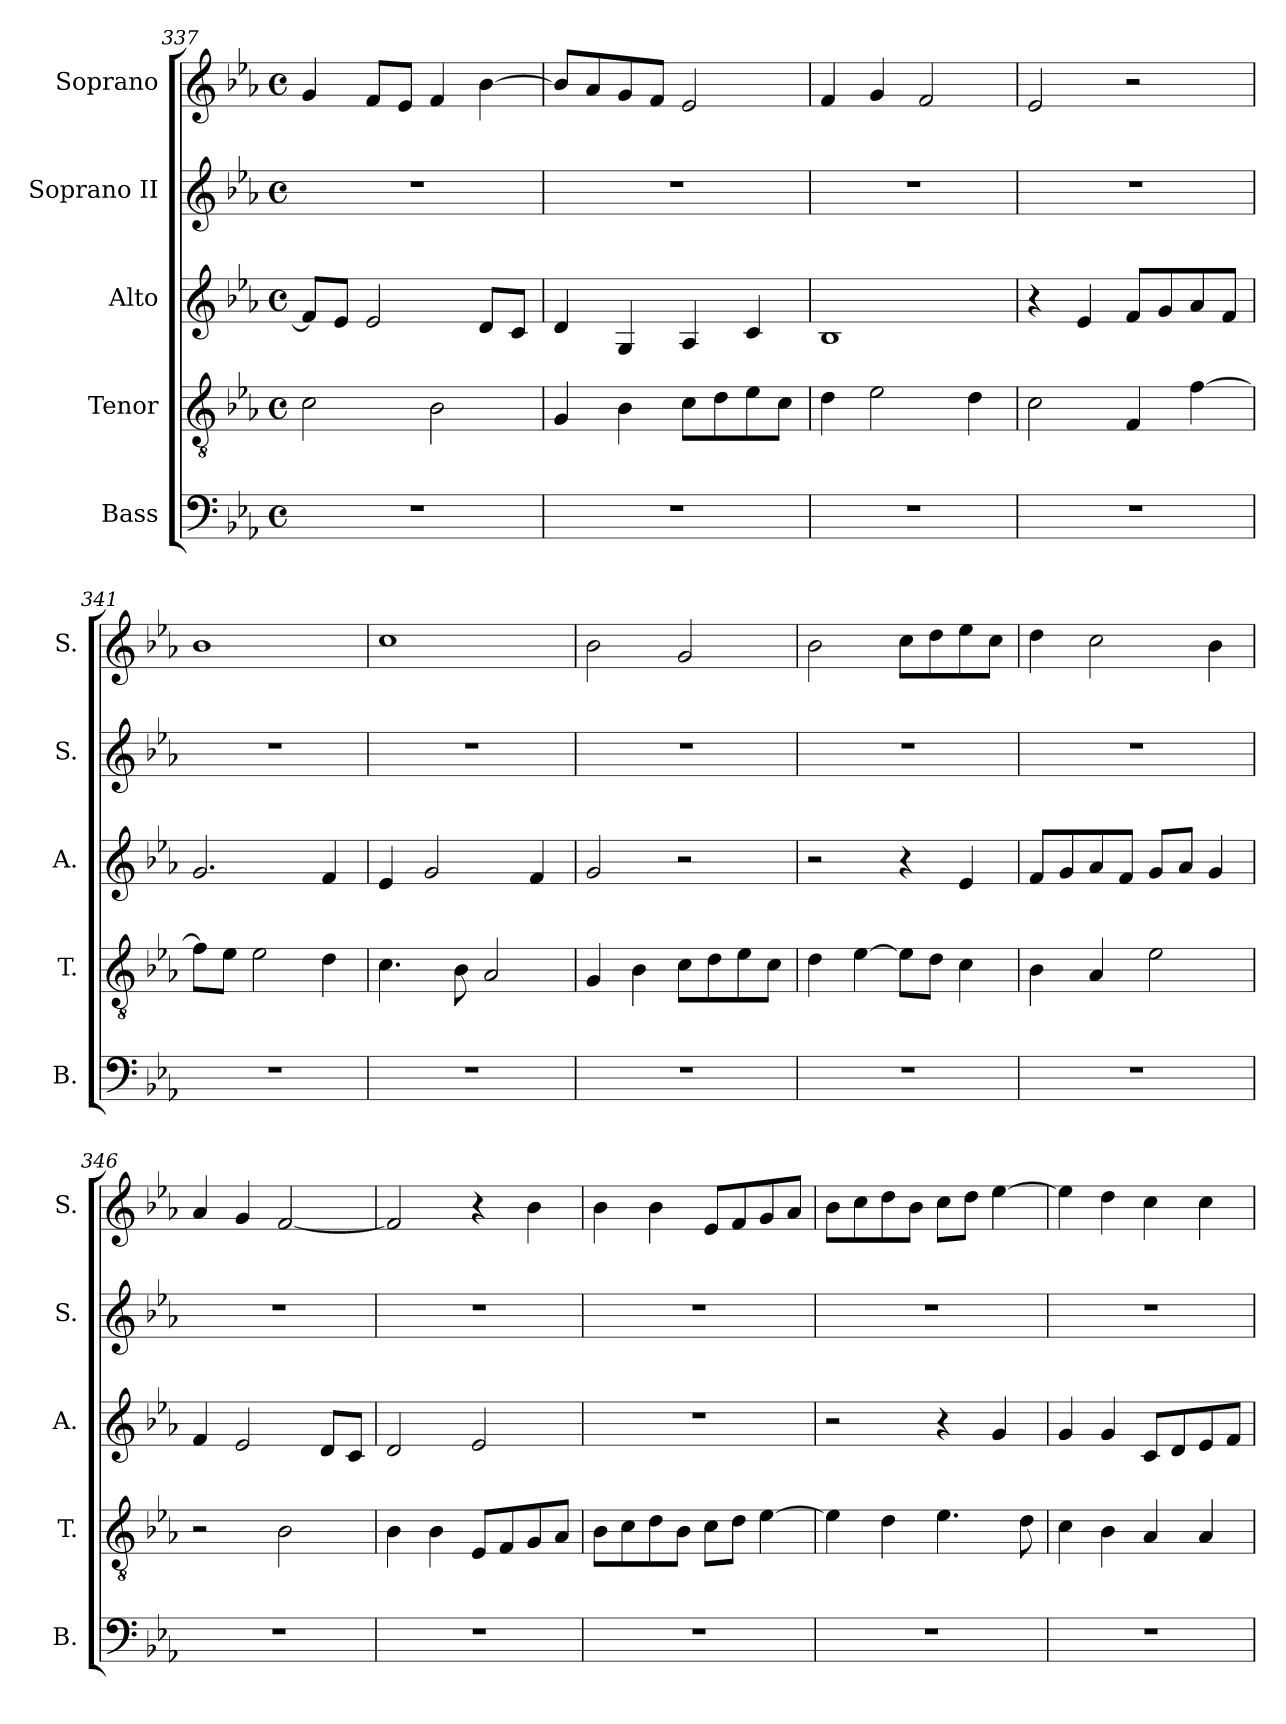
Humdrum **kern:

**kern	**kern	**kern	**kern	**kern
*part5	*part4	*part3	*part2	*part1
*staff5	*staff4	*staff3	*staff2	*staff1
*I"Bass	*I"Tenor	*I"Alto	*I"Soprano II	*I"Soprano
*I'B.	*I'T.	*I'A.	*I'S.	*I'S.
*clefF4	*clefGv2	*clefG2	*clefG2	*clefG2
*k[b-e-a-]	*k[b-e-a-]	*k[b-e-a-]	*k[b-e-a-]	*k[b-e-a-]
*E-:	*E-:	*E-:	*E-:	*E-:
*M4/4	*M4/4	*M4/4	*M4/4	*M4/4
*met(c)	*met(c)	*met(c)	*met(c)	*met(c)
=337	=337	=337	=337	=337
1r	2c\	8f/L]	1r	4g/
.	.	8e-/J	.	.
.	.	2e-/	.	8f/L
.	.	.	.	8e-/J
.	2B-\	.	.	4f/
.	.	8d/L	.	[>4b-\
.	.	8c/J	.	.
=338	=338	=338	=338	=338
1r	4G/	4d/	1r	8b-/L]
.	.	.	.	8a-/
.	4B-\	4G/	.	8g/
.	.	.	.	8f/J
.	8c\L	4A-/	.	2e-/
.	8d\	.	.	.
.	8e-\	4c/	.	.
.	8c\J	.	.	.
=339	=339	=339	=339	=339
1r	4d\	1B-	1r	4f/
.	2e-\	.	.	4g/
.	.	.	.	2f/
.	4d\	.	.	.
=340	=340	=340	=340	=340
1r	2c\	4r	1r	2e-/
.	.	4e-/	.	.
.	4F/	8f/L	.	2r
.	.	8g/	.	.
.	[<4f\	8a-/	.	.
.	.	8f/J	.	.
!!LO:LB:g=z
=341	=341	=341	=341	=341
1r	8f\L]	2.g/	1r	1b-
.	8e-\J	.	.	.
.	2e-\	.	.	.
.	4d\	4f/	.	.
=342	=342	=342	=342	=342
1r	4.c\	4e-/	1r	1cc
.	.	2g/	.	.
.	8B-\	.	.	.
.	2A-/	.	.	.
.	.	4f/	.	.
=343	=343	=343	=343	=343
1r	4G/	2g/	1r	2b-\
.	4B-\	.	.	.
.	8c\L	2r	.	2g/
.	8d\	.	.	.
.	8e-\	.	.	.
.	8c\J	.	.	.
=344	=344	=344	=344	=344
1r	4d\	2r	1r	2b-\
.	[>4e-\	.	.	.
.	8e-\L]	4r	.	8cc\L
.	8d\J	.	.	8dd\
.	4c\	4e-/	.	8ee-\
.	.	.	.	8cc\J
=345	=345	=345	=345	=345
1r	4B-\	8f/L	1r	4dd\
.	.	8g/	.	.
.	4A-/	8a-/	.	2cc\
.	.	8f/J	.	.
.	2e-\	8g/L	.	.
.	.	8a-/J	.	.
.	.	4g/	.	4b-\
!!LO:PB:g=z
=346	=346	=346	=346	=346
1r	2r	4f/	1r	4a-/
.	.	2e-/	.	4g/
.	2B-\	.	.	[<2f/
.	.	8d/L	.	.
.	.	8c/J	.	.
=347	=347	=347	=347	=347
1r	4B-\	2d/	1r	2f/]
.	4B-\	.	.	.
.	8E-/L	2e-/	.	4r
.	8F/	.	.	.
.	8G/	.	.	4b-\
.	8A-/J	.	.	.
=348	=348	=348	=348	=348
1r	8B-\L	1r	1r	4b-\
.	8c\	.	.	.
.	8d\	.	.	4b-\
.	8B-\J	.	.	.
.	8c\L	.	.	8e-/L
.	8d\J	.	.	8f/
.	[>4e-\	.	.	8g/
.	.	.	.	8a-/J
=349	=349	=349	=349	=349
1r	4e-\]	2r	1r	8b-\L
.	.	.	.	8cc\
.	4d\	.	.	8dd\
.	.	.	.	8b-\J
.	4.e-\	4r	.	8cc\L
.	.	.	.	8dd\J
.	.	4g/	.	[>4ee-\
.	8d\	.	.	.
=350	=350	=350	=350	=350
1r	4c\	4g/	1r	4ee-\]
.	4B-\	4g/	.	4dd\
.	4A-/	8c/L	.	4cc\
.	.	8d/	.	.
.	4A-/	8e-/	.	4cc\
.	.	8f/J	.	.
=	=	=	=	=
*-	*-	*-	*-	*-
